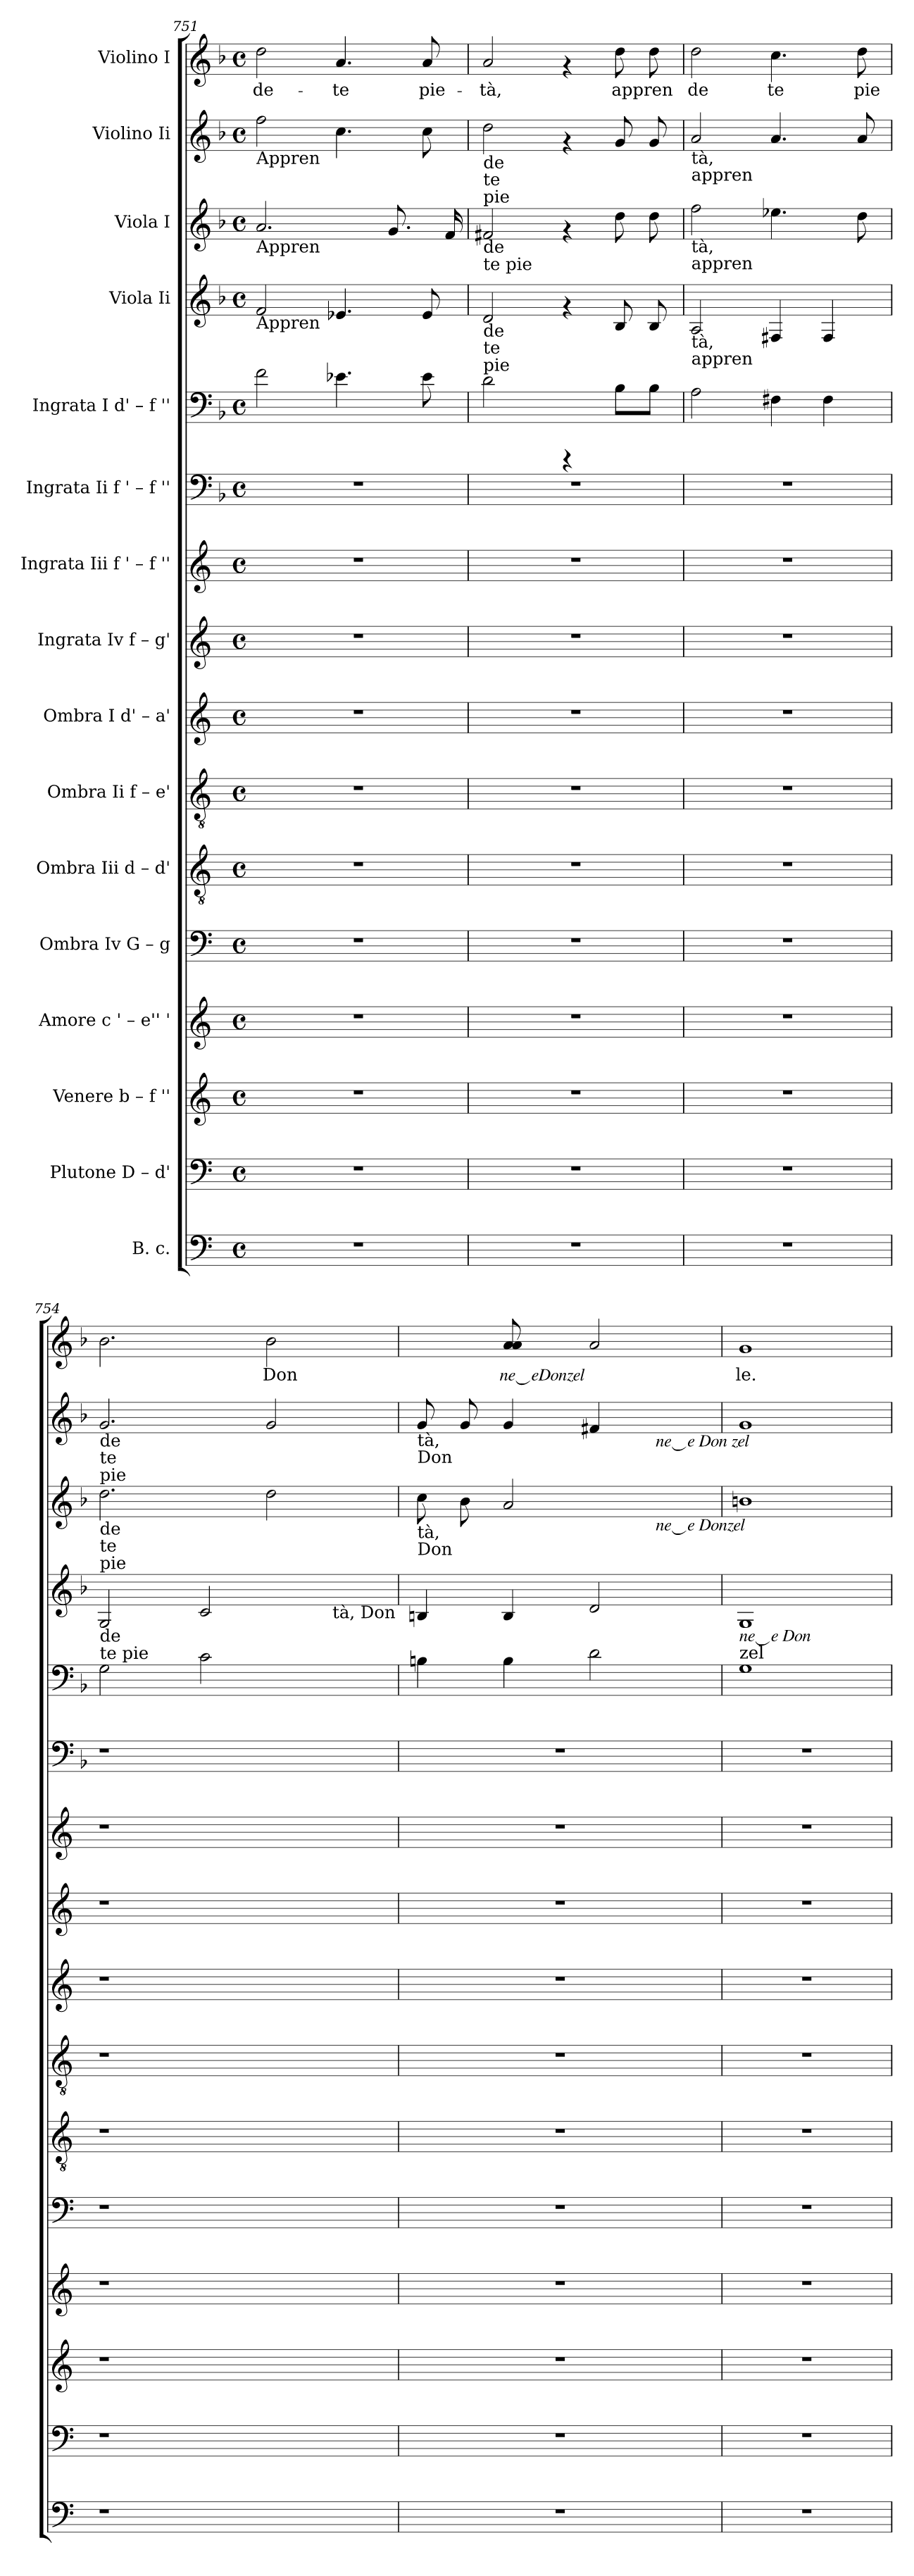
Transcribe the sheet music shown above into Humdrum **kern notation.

**kern	**kern	**kern	**kern	**kern	**kern	**kern	**kern	**kern	**kern	**kern	**kern	**kern	**kern	**kern	**kern	**text
*part16	*part15	*part14	*part13	*part12	*part11	*part10	*part9	*part8	*part7	*part6	*part5	*part4	*part3	*part2	*part1	*part1
*staff16	*staff15	*staff14	*staff13	*staff12	*staff11	*staff10	*staff9	*staff8	*staff7	*staff6	*staff5	*staff4	*staff3	*staff2	*staff1	*staff1
*I"B. c.	*I"Plutone  D – d'	*I"Venere  b – f ''	*I"Amore  c ' – e''  '	*I"Ombra Iv  G – g	*I"Ombra Iii  d – d'	*I"Ombra Ii  f – e'	*I"Ombra I  d' – a'	*I"Ingrata Iv  f – g'	*I"Ingrata Iii  f ' – f ''	*I"Ingrata Ii  f ' – f ''	*I"Ingrata I  d' – f ''	*I"Viola Ii	*I"Viola I	*I"Violino Ii	*I"Violino I	*
*clefF4	*clefF4	*clefG2	*clefG2	*clefF4	*clefGv2	*clefGv2	*clefG2	*clefG2	*clefG2	*clefF4	*clefF4	*clefG2	*clefG2	*clefG2	*clefG2	*
*k[]	*k[]	*k[]	*k[]	*k[]	*k[]	*k[]	*k[]	*k[]	*k[]	*k[b-]	*k[b-]	*k[b-]	*k[b-]	*k[b-]	*k[b-]	*
*C:	*C:	*C:	*C:	*C:	*C:	*C:	*C:	*C:	*C:	*F:	*F:	*F:	*F:	*F:	*F:	*
*M4/4	*M4/4	*M4/4	*M4/4	*M4/4	*M4/4	*M4/4	*M4/4	*M4/4	*M4/4	*M4/4	*M4/4	*M4/4	*M4/4	*M4/4	*M4/4	*
*met(c)	*met(c)	*met(c)	*met(c)	*met(c)	*met(c)	*met(c)	*met(c)	*met(c)	*met(c)	*met(c)	*met(c)	*met(c)	*met(c)	*met(c)	*met(c)	*
=751	=751	=751	=751	=751	=751	=751	=751	=751	=751	=751	=751	=751	=751	=751	=751	=751
!	!	!	!	!	!	!	!	!	!	!	!	!	!	!LO:TX:b:t=Appren	!	!
!	!	!	!	!	!	!	!	!	!	!	!	!	!LO:TX:b:t=Appren	!	!	!
!	!	!	!	!	!	!	!	!	!	!	!	!LO:TX:b:t=Appren	!	!	!	!
!	!	!	!	!	!	!	!	!	!	!	!	!	!	!	!	!LO:LY:b:cj
1r	1r	1r	1r	1r	1r	1r	1r	1r	1r	1r	2f\	2f/	2.a/	2ff\	2dd\	-de-
!	!	!	!	!	!	!	!	!	!	!	!	!	!	!	!	!LO:LY:b:cj
.	.	.	.	.	.	.	.	.	.	.	4.e-X\	4.e-X/	.	4.cc\	4.a/	-te
.	.	.	.	.	.	.	.	.	.	.	.	.	8.g/	.	.	.
!	!	!	!	!	!	!	!	!	!	!	!	!	!	!	!	!LO:LY:b:cj
.	.	.	.	.	.	.	.	.	.	.	8e-\	8e-/	.	8cc\	8a/	pie-
.	.	.	.	.	.	.	.	.	.	.	.	.	16f/	.	.	.
=752	=752	=752	=752	=752	=752	=752	=752	=752	=752	=752	=752	=752	=752	=752	=752	=752
!	!	!	!	!	!	!	!	!	!	!	!	!	!	!LO:TX:b:t=de	!	!
!	!	!	!	!	!	!	!	!	!	!	!	!	!	!LO:TX:b:t=te	!	!
!	!	!	!	!	!	!	!	!	!	!	!	!	!	!LO:TX:b:t=pie	!	!
!	!	!	!	!	!	!	!	!	!	!	!	!	!LO:TX:b:t=de	!	!	!
!	!	!	!	!	!	!	!	!	!	!	!	!	!LO:TX:b:t=te pie	!	!	!
!	!	!	!	!	!	!	!	!	!	!	!	!LO:TX:b:t=de	!	!	!	!
!	!	!	!	!	!	!	!	!	!	!	!	!LO:TX:b:t=te	!	!	!	!
!	!	!	!	!	!	!	!	!	!	!	!	!LO:TX:b:t=pie	!	!	!	!
!	!	!	!	!	!	!	!	!	!	!	!	!	!	!	!	!LO:LY:b:cj
1r	1r	1r	1r	1r	1r	1r	1r	1r	1r	1r	2d\	2d/	2f#X/	2dd\	2a/	-tà,
.	.	.	.	.	.	.	.	.	.	.	4rCCC	4rf	4rf	4rf	4rf	.
!	!	!	!	!	!	!	!	!	!	!	!	!	!	!	!	!LO:LY:b:cj
.	.	.	.	.	.	.	.	.	.	.	8B-\L	8B-/	8dd\	8g/	8dd\	appren-
!	!	!	!	!	!	!	!	!	!	!	!	!	!	!	!	!LO:LY:b:cj
.	.	.	.	.	.	.	.	.	.	.	8B-\J	8B-/	8dd\	8g/	8dd\	--
!!LO:PB:g=z
=753	=753	=753	=753	=753	=753	=753	=753	=753	=753	=753	=753	=753	=753	=753	=753	=753
!	!	!	!	!	!	!	!	!	!	!	!	!	!	!LO:TX:b:t=tà,	!	!
!	!	!	!	!	!	!	!	!	!	!	!	!	!	!LO:TX:b:t=appren	!	!
!	!	!	!	!	!	!	!	!	!	!	!	!	!LO:TX:b:t=tà,	!	!	!
!	!	!	!	!	!	!	!	!	!	!	!	!	!LO:TX:b:t=appren	!	!	!
!	!	!	!	!	!	!	!	!	!	!	!	!LO:TX:b:t=tà,	!	!	!	!
!	!	!	!	!	!	!	!	!	!	!	!	!LO:TX:b:t=appren	!	!	!	!
!	!	!	!	!	!	!	!	!	!	!	!	!	!	!	!	!LO:LY:b:cj
1r	1r	1r	1r	1r	1r	1r	1r	1r	1r	1r	2A\	2A/	2ff\	2a/	2dd\	-de
!	!	!	!	!	!	!	!	!	!	!	!	!	!	!	!	!LO:LY:b:cj
.	.	.	.	.	.	.	.	.	.	.	4F#X\	4F#X/	4.ee-X\	4.a/	4.cc\	te
.	.	.	.	.	.	.	.	.	.	.	4F#\	4F#/	.	.	.	.
!	!	!	!	!	!	!	!	!	!	!	!	!	!	!	!	!LO:LY:b:cj
.	.	.	.	.	.	.	.	.	.	.	.	.	8dd\	8a/	8dd\	pie
=754	=754	=754	=754	=754	=754	=754	=754	=754	=754	=754	=754	=754	=754	=754	=754	=754
!	!	!	!	!	!	!	!	!	!	!	!	!	!	!LO:TX:b:t=de	!	!
!	!	!	!	!	!	!	!	!	!	!	!	!	!	!LO:TX:b:t=te	!	!
!	!	!	!	!	!	!	!	!	!	!	!	!	!	!LO:TX:b:t=pie	!	!
!	!	!	!	!	!	!	!	!	!	!	!	!	!LO:TX:b:t=de	!	!	!
!	!	!	!	!	!	!	!	!	!	!	!	!	!LO:TX:b:t=te	!	!	!
!	!	!	!	!	!	!	!	!	!	!	!	!	!LO:TX:b:t=pie	!	!	!
!	!	!	!	!	!	!	!	!	!	!	!	!LO:TX:b:t=de	!	!	!	!
!	!	!	!	!	!	!	!	!	!	!	!	!LO:TX:b:t=te pie	!	!	!	!
1r	1r	1r	1r	1r	1r	1r	1r	1r	1r	1r	2G\	2G/	2.dd\	2.g/	2.b-\	.
.	.	.	.	.	.	.	.	.	.	.	2c\	2c/	.	.	.	.
!	!	!	!	!	!	!	!	!	!	!	!	!	!	!	!	!LO:LY:b:cj
.	.	.	.	.	.	.	.	.	.	.	.	.	2dd\	2g/	2b-\	Don
!	!	!	!	!	!	!	!	!	!	!	!	!LO:TX:b:t=tà, Don	!	!	!	!
4ryy	4ryy	4ryy	4ryy	4ryy	4ryy	4ryy	4ryy	4ryy	4ryy	4ryy	4ryy	4ryy	.	.	.	.
=755	=755	=755	=755	=755	=755	=755	=755	=755	=755	=755	=755	=755	=755	=755	=755	=755
!	!	!	!	!	!	!	!	!	!	!	!	!	!	!LO:TX:b:t=tà,	!	!
!	!	!	!	!	!	!	!	!	!	!	!	!	!	!LO:TX:b:t=Don	!	!
!	!	!	!	!	!	!	!	!	!	!	!	!	!LO:TX:b:t=tà,	!	!	!
!	!	!	!	!	!	!	!	!	!	!	!	!	!LO:TX:b:t=Don	!	!	!
1r	1r	1r	1r	1r	1r	1r	1r	1r	1r	1r	4Bn\	4Bn/	8cc\	8g/	4ryy	.
.	.	.	.	.	.	.	.	.	.	.	.	.	8b-\	8g/	.	.
!	!	!	!	!	!	!	!	!	!	!	!	!	!	!	!	!LO:LY:b:cj
.	.	.	.	.	.	.	.	.	.	.	4B\	4B/	2a/	4g/	8a/ 8a/	ne‿eDonzel
.	.	.	.	.	.	.	.	.	.	.	.	.	.	.	8ryy	.
!	!	!	!	!	!	!	!	!	!	!	!	!	!	!	!	!LO:LY:b:cj
.	.	.	.	.	.	.	.	.	.	.	2d\	2d/	.	4f#X/	2a/	.
!	!	!	!	!	!	!	!	!	!	!	!	!	!	!LO:TX:b:t=ne‿e Don zel	!	!
!	!	!	!	!	!	!	!	!	!	!	!	!	!LO:TX:b:t=ne‿e Donzel	!	!	!
.	.	.	.	.	.	.	.	.	.	.	.	.	4ryy	4ryy	.	.
=756	=756	=756	=756	=756	=756	=756	=756	=756	=756	=756	=756	=756	=756	=756	=756	=756
!	!	!	!	!	!	!	!	!	!	!	!	!LO:TX:b:t=ne‿e Don	!	!	!	!
!	!	!	!	!	!	!	!	!	!	!	!	!LO:TX:b:t=zel	!	!	!	!
!	!	!	!	!	!	!	!	!	!	!	!	!	!	!	!	!LO:LY:b:cj
1r	1r	1r	1r	1r	1r	1r	1r	1r	1r	1r	1G	1G	1bn	1g	1g	le.
=	=	=	=	=	=	=	=	=	=	=	=	=	=	=	=	=
*-	*-	*-	*-	*-	*-	*-	*-	*-	*-	*-	*-	*-	*-	*-	*-	*-
